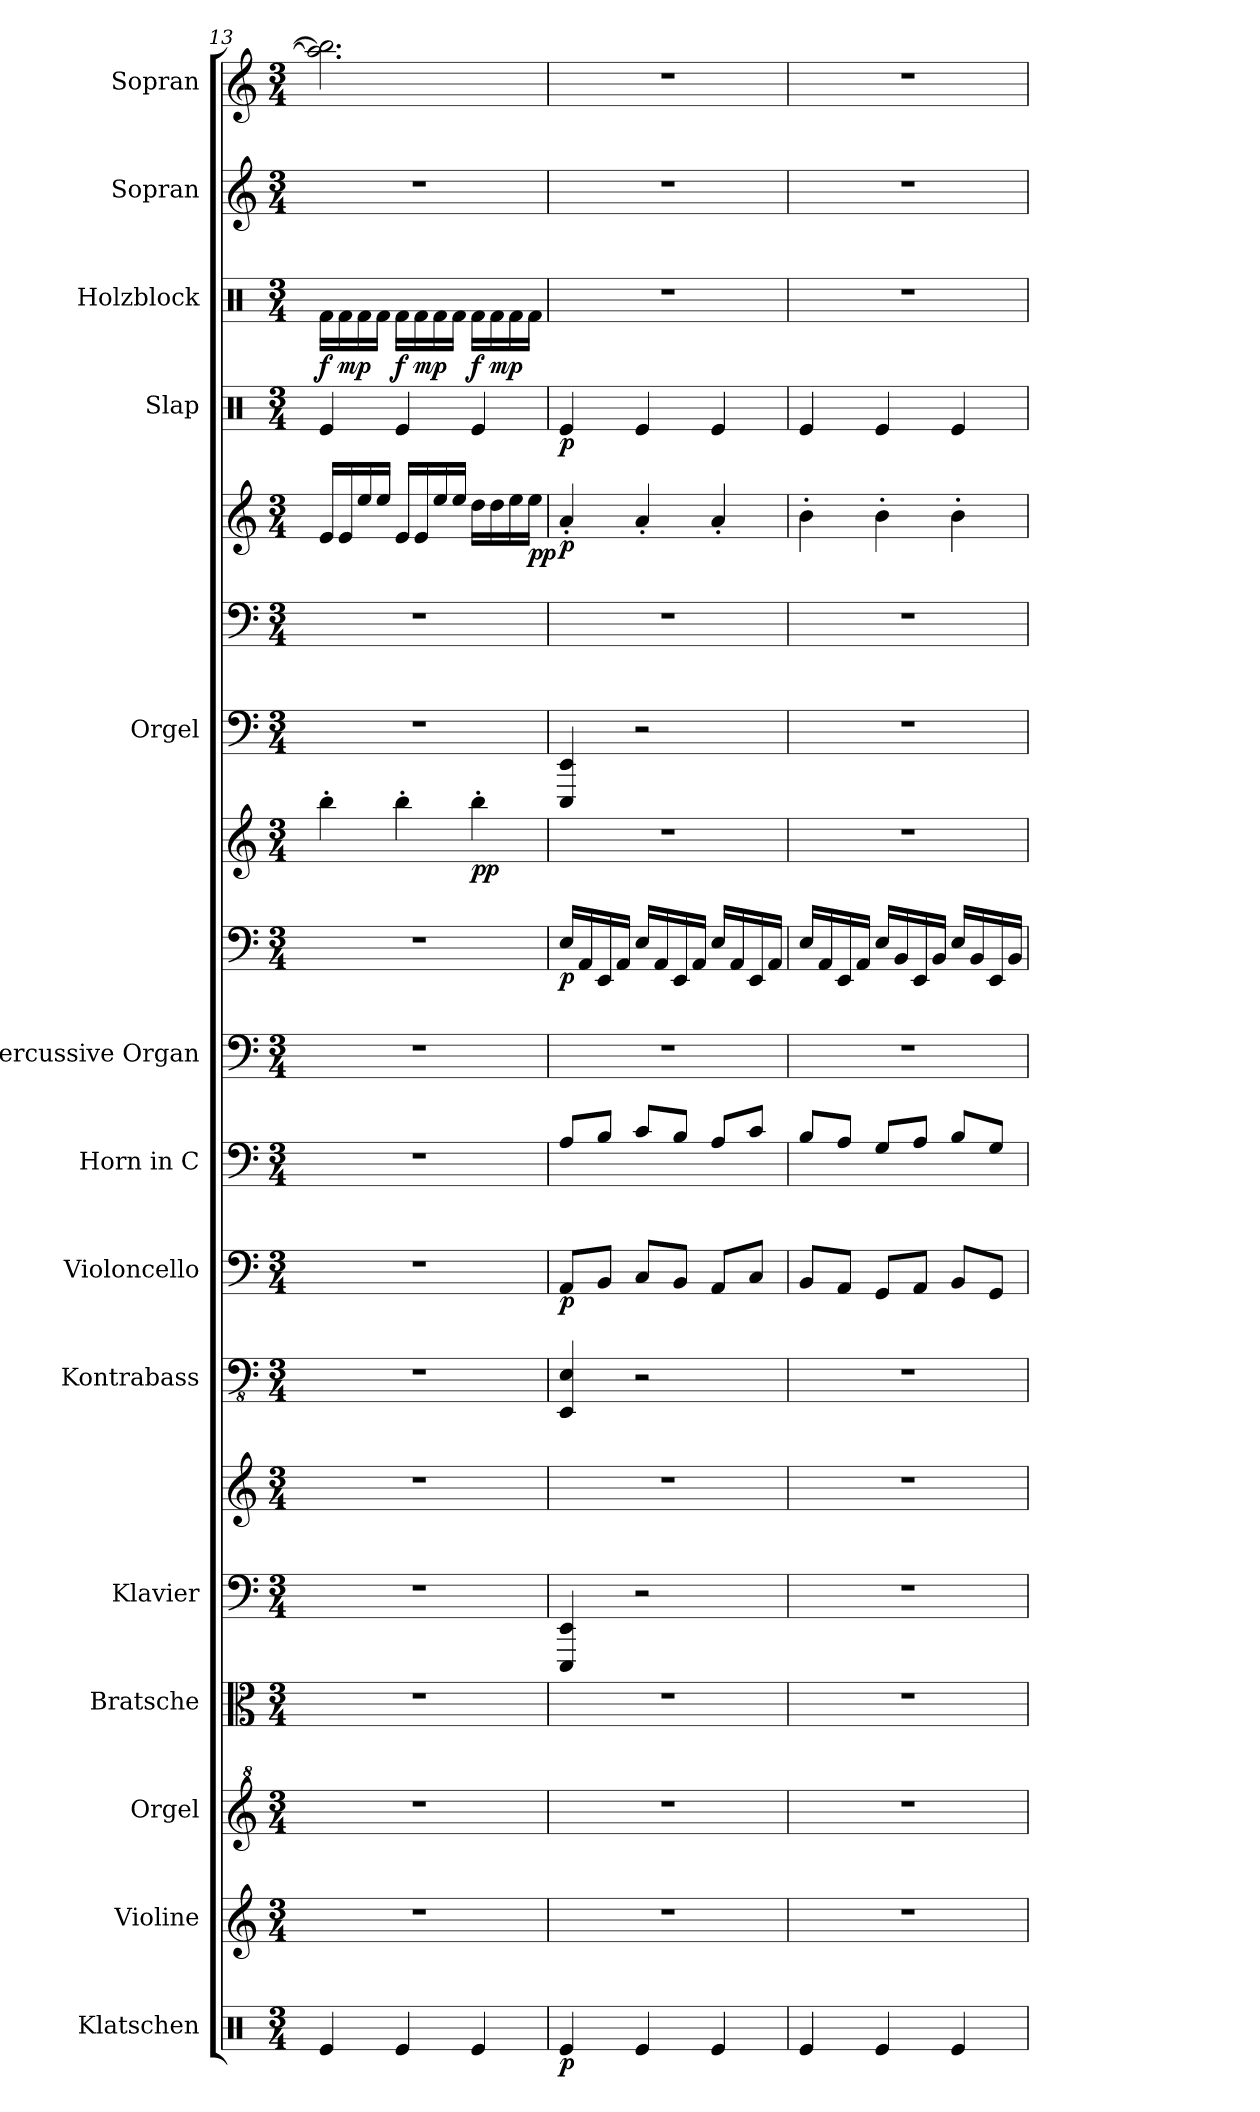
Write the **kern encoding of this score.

**kern	**dynam	**kern	**kern	**kern	**kern	**kern	**kern	**kern	**dynam	**kern	**kern	**kern	**kern	**dynam	**kern	**kern	**kern	**dynam	**kern	**dynam	**kern	**dynam	**kern	**kern
*part14	*part14	*part13	*part12	*part11	*part10	*part10	*part9	*part8	*part8	*part7	*part6	*part6	*part6	*part6	*part5	*part5	*part5	*part5	*part4	*part4	*part3	*part3	*part2	*part1
*staff19	*staff19	*staff18	*staff17	*staff16	*staff15	*staff14	*staff13	*staff12	*staff12	*staff11	*staff10	*staff9	*staff8	*staff8/9/10	*staff7	*staff6	*staff5	*staff5/6/7	*staff4	*staff4	*staff3	*staff3	*staff2	*staff1
*I"Klatschen	*	*I"Violine	*I"Orgel	*I"Bratsche	*I"Klavier	*	*I"Kontrabass	*I"Violoncello	*	*I"Horn in C	*I"Percussive Organ	*	*	*	*I"Orgel	*	*	*	*I"Slap	*	*I"Holzblock	*	*I"Sopran	*I"Sopran
*I'Klt.	*	*I'Vl.	*I'Org	*I'Bra.	*I'Klav.	*	*I'Kb.	*I'Vc.	*	*	*I'Perc. Org.	*	*	*	*I'Org.	*	*	*	*I'Sla.	*	*I'Hlz.bl.	*	*I'S.	*I'S.
!!LO:PB:g=z
*clefX	*	*clefG2	*clefG^2	*clefC3	*clefF4	*clefG2	*clefFv4	*clefF4	*	*clefF4	*clefF4	*clefF4	*clefG2	*	*clefF4	*clefF4	*clefG2	*	*clefX	*	*clefX	*	*clefG2	*clefG2
*	*	*	*	*	*	*	*	*	*	*ITrd7c12	*	*	*	*	*	*	*	*	*	*	*	*	*	*
*k[]	*	*k[]	*k[]	*k[]	*k[]	*k[]	*k[]	*k[]	*	*k[]	*k[]	*k[]	*k[]	*	*k[]	*k[]	*k[]	*	*k[]	*	*k[]	*	*k[]	*k[]
*M3/4	*	*M3/4	*M3/4	*M3/4	*M3/4	*M3/4	*M3/4	*M3/4	*	*M3/4	*M3/4	*M3/4	*M3/4	*	*M3/4	*M3/4	*M3/4	*	*M3/4	*	*M3/4	*	*M3/4	*M3/4
=13	=13	=13	=13	=13	=13	=13	=13	=13	=13	=13	=13	=13	=13	=13	=13	=13	=13	=13	=13	=13	=13	=13	=13	=13
!	!	!	!	!	!	!	!	!	!	!	!	!	!	!	!	!	!	!	!	!	!	!LO:DY:b	!	!
4Re/	.	2.r	2.r	2.r	2.r	2.r	2.r	2.r	.	2.r	2.r	2.r	4bb'\	.	2.r	2.r	16e/LL	.	4Re/	.	16Rf\LL	f	2.r	2.aa\] 2.bb\]
!	!	!	!	!	!	!	!	!	!	!	!	!	!	!	!	!	!	!	!	!	!	!LO:DY:b	!	!
.	.	.	.	.	.	.	.	.	.	.	.	.	.	.	.	.	16e/	.	.	.	16Rf\	mp	.	.
.	.	.	.	.	.	.	.	.	.	.	.	.	.	.	.	.	16ee/	.	.	.	16Rf\	.	.	.
.	.	.	.	.	.	.	.	.	.	.	.	.	.	.	.	.	16ee/JJ	.	.	.	16Rf\JJ	.	.	.
!	!	!	!	!	!	!	!	!	!	!	!	!	!	!	!	!	!	!	!	!	!	!LO:DY:b	!	!
4Re/	.	.	.	.	.	.	.	.	.	.	.	.	4bb'\	.	.	.	16e/LL	.	4Re/	.	16Rf\LL	f	.	.
!	!	!	!	!	!	!	!	!	!	!	!	!	!	!	!	!	!	!	!	!	!	!LO:DY:b	!	!
.	.	.	.	.	.	.	.	.	.	.	.	.	.	.	.	.	16e/	.	.	.	16Rf\	mp	.	.
.	.	.	.	.	.	.	.	.	.	.	.	.	.	.	.	.	16ee/	.	.	.	16Rf\	.	.	.
.	.	.	.	.	.	.	.	.	.	.	.	.	.	.	.	.	16ee/JJ	.	.	.	16Rf\JJ	.	.	.
!	!	!	!	!	!	!	!	!	!	!	!	!	!	!LO:DY:b	!	!	!	!	!	!	!	!LO:DY:b	!	!
4Re/	.	.	.	.	.	.	.	.	.	.	.	.	4bb'\	pp	.	.	16dd\LL	.	4Re/	.	16Rf\LL	f	.	.
!	!	!	!	!	!	!	!	!	!	!	!	!	!	!	!	!	!	!	!	!	!	!LO:DY:b	!	!
.	.	.	.	.	.	.	.	.	.	.	.	.	.	.	.	.	16dd\	.	.	.	16Rf\	mp	.	.
.	.	.	.	.	.	.	.	.	.	.	.	.	.	.	.	.	16ee\	.	.	.	16Rf\	.	.	.
!	!	!	!	!	!	!	!	!	!	!	!	!	!	!	!	!	!	!LO:DY:b	!	!	!	!	!	!
.	.	.	.	.	.	.	.	.	.	.	.	.	.	.	.	.	16ee\JJ	pp	.	.	16Rf\JJ	.	.	.
=14	=14	=14	=14	=14	=14	=14	=14	=14	=14	=14	=14	=14	=14	=14	=14	=14	=14	=14	=14	=14	=14	=14	=14	=14
!	!LO:DY:b	!	!	!	!	!	!	!	!LO:DY:b	!	!	!	!	!LO:DY:b=2	!	!	!	!LO:DY:b	!	!LO:DY:b	!	!	!	!
4Re/	p	2.r	2.r	2.r	4EEE/ 4EE/	2.r	4EEE/ 4EE/	8AA/L	p	8AA/L	2.r	16E/LL	2.r	p	4EEE/ 4EE/	2.r	4a'/	p	4Re/	p	2.r	.	2.r	2.r
.	.	.	.	.	.	.	.	.	.	.	.	16AA/	.	.	.	.	.	.	.	.	.	.	.	.
.	.	.	.	.	.	.	.	8BB/J	.	8BB/J	.	16EE/	.	.	.	.	.	.	.	.	.	.	.	.
.	.	.	.	.	.	.	.	.	.	.	.	16AA/JJ	.	.	.	.	.	.	.	.	.	.	.	.
4Re/	.	.	.	.	2r	.	2r	8C/L	.	8C/L	.	16E/LL	.	.	2r	.	4a'/	.	4Re/	.	.	.	.	.
.	.	.	.	.	.	.	.	.	.	.	.	16AA/	.	.	.	.	.	.	.	.	.	.	.	.
.	.	.	.	.	.	.	.	8BB/J	.	8BB/J	.	16EE/	.	.	.	.	.	.	.	.	.	.	.	.
.	.	.	.	.	.	.	.	.	.	.	.	16AA/JJ	.	.	.	.	.	.	.	.	.	.	.	.
4Re/	.	.	.	.	.	.	.	8AA/L	.	8AA/L	.	16E/LL	.	.	.	.	4a'/	.	4Re/	.	.	.	.	.
.	.	.	.	.	.	.	.	.	.	.	.	16AA/	.	.	.	.	.	.	.	.	.	.	.	.
.	.	.	.	.	.	.	.	8C/J	.	8C/J	.	16EE/	.	.	.	.	.	.	.	.	.	.	.	.
.	.	.	.	.	.	.	.	.	.	.	.	16AA/JJ	.	.	.	.	.	.	.	.	.	.	.	.
=15	=15	=15	=15	=15	=15	=15	=15	=15	=15	=15	=15	=15	=15	=15	=15	=15	=15	=15	=15	=15	=15	=15	=15	=15
4Re/	.	2.r	2.r	2.r	2.r	2.r	2.r	8BB/L	.	8BB/L	2.r	16E/LL	2.r	.	2.r	2.r	4b'\	.	4Re/	.	2.r	.	2.r	2.r
.	.	.	.	.	.	.	.	.	.	.	.	16AA/	.	.	.	.	.	.	.	.	.	.	.	.
.	.	.	.	.	.	.	.	8AA/J	.	8AA/J	.	16EE/	.	.	.	.	.	.	.	.	.	.	.	.
.	.	.	.	.	.	.	.	.	.	.	.	16AA/JJ	.	.	.	.	.	.	.	.	.	.	.	.
4Re/	.	.	.	.	.	.	.	8GG/L	.	8GG/L	.	16E/LL	.	.	.	.	4b'\	.	4Re/	.	.	.	.	.
.	.	.	.	.	.	.	.	.	.	.	.	16BB/	.	.	.	.	.	.	.	.	.	.	.	.
.	.	.	.	.	.	.	.	8AA/J	.	8AA/J	.	16EE/	.	.	.	.	.	.	.	.	.	.	.	.
.	.	.	.	.	.	.	.	.	.	.	.	16BB/JJ	.	.	.	.	.	.	.	.	.	.	.	.
4Re/	.	.	.	.	.	.	.	8BB/L	.	8BB/L	.	16E/LL	.	.	.	.	4b'\	.	4Re/	.	.	.	.	.
.	.	.	.	.	.	.	.	.	.	.	.	16BB/	.	.	.	.	.	.	.	.	.	.	.	.
.	.	.	.	.	.	.	.	8GG/J	.	8GG/J	.	16EE/	.	.	.	.	.	.	.	.	.	.	.	.
.	.	.	.	.	.	.	.	.	.	.	.	16BB/JJ	.	.	.	.	.	.	.	.	.	.	.	.
=	=	=	=	=	=	=	=	=	=	=	=	=	=	=	=	=	=	=	=	=	=	=	=	=
*-	*-	*-	*-	*-	*-	*-	*-	*-	*-	*-	*-	*-	*-	*-	*-	*-	*-	*-	*-	*-	*-	*-	*-	*-
